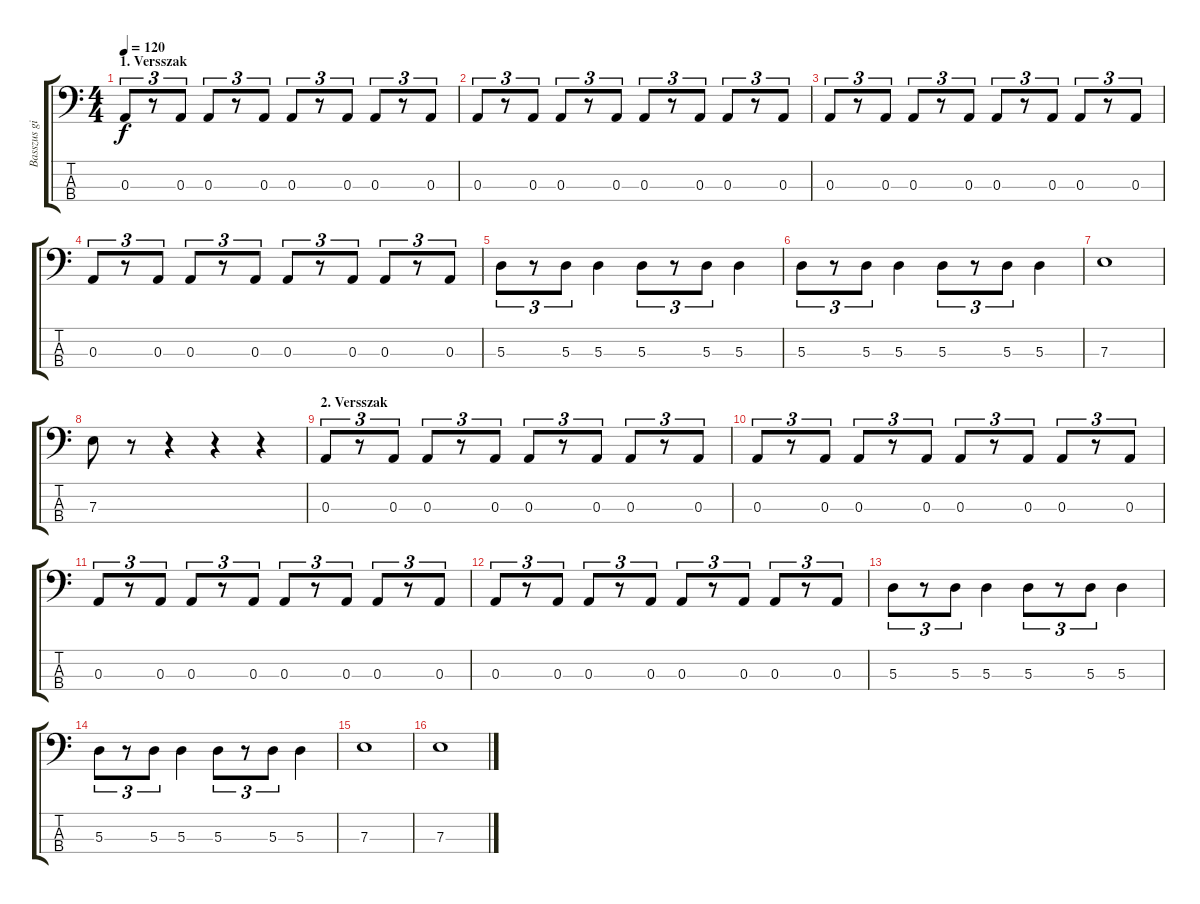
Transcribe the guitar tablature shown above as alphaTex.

\track ("Basszus gitár" "Basszus gi") {instrument electricbassfinger}
\staff {score tabs}
\tuning (G2 D2 A1 E1) {hide}
\ts (4 4)
\section ("" "1. Versszak")
\tempo 120
\clef f4
\ks c
0.3.8{tu (3 2) dy f} r.8{tu (3 2)} 0.3.8{tu (3 2)} 0.3.8{tu (3 2)} r.8{tu (3 2)} 0.3.8{tu (3 2)} 0.3.8{tu (3 2)} r.8{tu (3 2)} 0.3.8{tu (3 2)} 0.3.8{tu (3 2)} r.8{tu (3 2)} 0.3.8{tu (3 2)} |
0.3.8{tu (3 2)} r.8{tu (3 2)} 0.3.8{tu (3 2)} 0.3.8{tu (3 2)} r.8{tu (3 2)} 0.3.8{tu (3 2)} 0.3.8{tu (3 2)} r.8{tu (3 2)} 0.3.8{tu (3 2)} 0.3.8{tu (3 2)} r.8{tu (3 2)} 0.3.8{tu (3 2)} |
0.3.8{tu (3 2)} r.8{tu (3 2)} 0.3.8{tu (3 2)} 0.3.8{tu (3 2)} r.8{tu (3 2)} 0.3.8{tu (3 2)} 0.3.8{tu (3 2)} r.8{tu (3 2)} 0.3.8{tu (3 2)} 0.3.8{tu (3 2)} r.8{tu (3 2)} 0.3.8{tu (3 2)} |
0.3.8{tu (3 2)} r.8{tu (3 2)} 0.3.8{tu (3 2)} 0.3.8{tu (3 2)} r.8{tu (3 2)} 0.3.8{tu (3 2)} 0.3.8{tu (3 2)} r.8{tu (3 2)} 0.3.8{tu (3 2)} 0.3.8{tu (3 2)} r.8{tu (3 2)} 0.3.8{tu (3 2)} |
5.3.8{tu (3 2)} r.8{tu (3 2)} 5.3.8{tu (3 2)} 5.3.4 5.3.8{tu (3 2)} r.8{tu (3 2)} 5.3.8{tu (3 2)} 5.3.4 |
5.3.8{tu (3 2)} r.8{tu (3 2)} 5.3.8{tu (3 2)} 5.3.4 5.3.8{tu (3 2)} r.8{tu (3 2)} 5.3.8{tu (3 2)} 5.3.4 |
7.3.1 |
7.3.8 r.8 r.4 r.4 r.4 |
\section ("" "2. Versszak")
0.3.8{tu (3 2)} r.8{tu (3 2)} 0.3.8{tu (3 2)} 0.3.8{tu (3 2)} r.8{tu (3 2)} 0.3.8{tu (3 2)} 0.3.8{tu (3 2)} r.8{tu (3 2)} 0.3.8{tu (3 2)} 0.3.8{tu (3 2)} r.8{tu (3 2)} 0.3.8{tu (3 2)} |
0.3.8{tu (3 2)} r.8{tu (3 2)} 0.3.8{tu (3 2)} 0.3.8{tu (3 2)} r.8{tu (3 2)} 0.3.8{tu (3 2)} 0.3.8{tu (3 2)} r.8{tu (3 2)} 0.3.8{tu (3 2)} 0.3.8{tu (3 2)} r.8{tu (3 2)} 0.3.8{tu (3 2)} |
0.3.8{tu (3 2)} r.8{tu (3 2)} 0.3.8{tu (3 2)} 0.3.8{tu (3 2)} r.8{tu (3 2)} 0.3.8{tu (3 2)} 0.3.8{tu (3 2)} r.8{tu (3 2)} 0.3.8{tu (3 2)} 0.3.8{tu (3 2)} r.8{tu (3 2)} 0.3.8{tu (3 2)} |
0.3.8{tu (3 2)} r.8{tu (3 2)} 0.3.8{tu (3 2)} 0.3.8{tu (3 2)} r.8{tu (3 2)} 0.3.8{tu (3 2)} 0.3.8{tu (3 2)} r.8{tu (3 2)} 0.3.8{tu (3 2)} 0.3.8{tu (3 2)} r.8{tu (3 2)} 0.3.8{tu (3 2)} |
5.3.8{tu (3 2)} r.8{tu (3 2)} 5.3.8{tu (3 2)} 5.3.4 5.3.8{tu (3 2)} r.8{tu (3 2)} 5.3.8{tu (3 2)} 5.3.4 |
5.3.8{tu (3 2)} r.8{tu (3 2)} 5.3.8{tu (3 2)} 5.3.4 5.3.8{tu (3 2)} r.8{tu (3 2)} 5.3.8{tu (3 2)} 5.3.4 |
7.3.1 |
7.3.1
